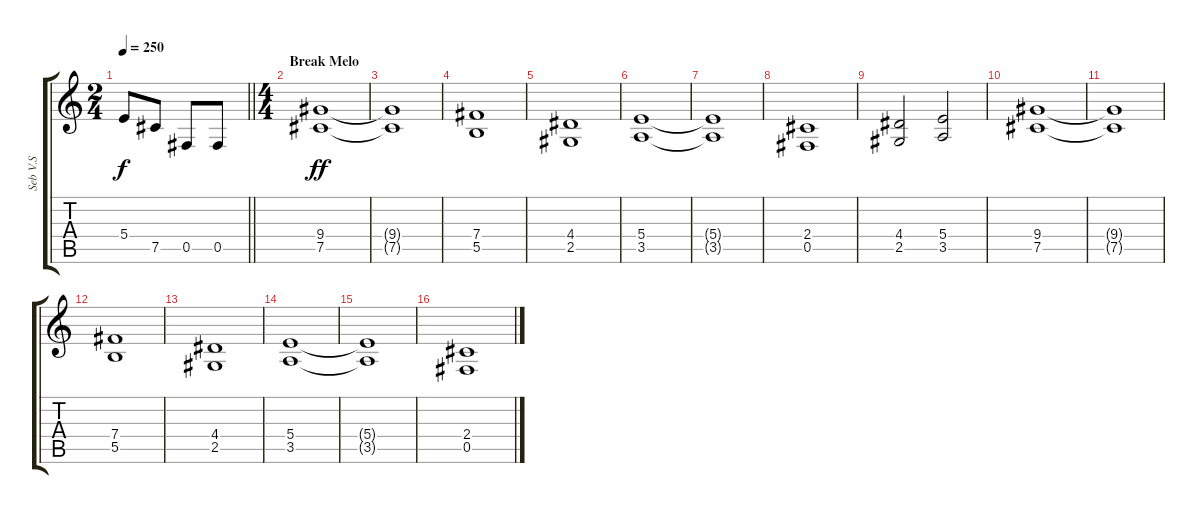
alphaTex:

\track ("Seb V.S" "Seb V.S") {instrument distortionguitar}
\staff {score tabs}
\tuning (Db4 Ab3 E3 B2 Gb2 Db2) {hide}
\ts (2 4)
\tempo 250
\clef g2
\barLineRight lightlight
\ks c
5.4.8{dy f} 7.5.8 0.5.8 0.5.8 |
\ts (4 4)
\section ("" "Break Melo")
(9.4 7.5).1{dy ff} |
(9.4{t} 7.5{t}).1 |
(7.4 5.5).1 |
(4.4 2.5).1 |
(5.4 3.5).1 |
(5.4{t} 3.5{t}).1 |
(2.4 0.5).1 |
(4.4 2.5).2 (5.4 3.5).2 |
(9.4 7.5).1 |
(9.4{t} 7.5{t}).1 |
(7.4 5.5).1 |
(4.4 2.5).1 |
(5.4 3.5).1 |
(5.4{t} 3.5{t}).1 |
(2.4 0.5).1
